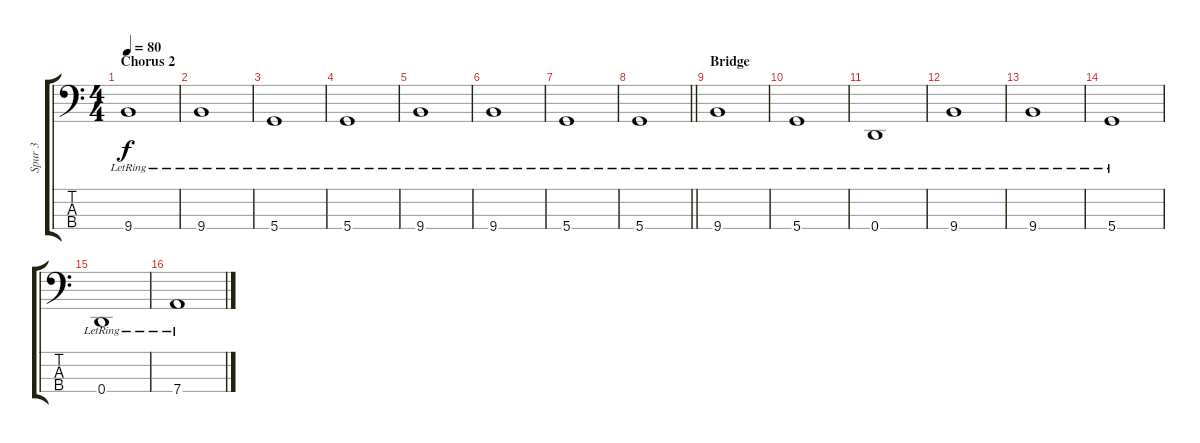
\track ("Spur 3" "Spur 3") {instrument electricbassfinger}
\staff {score tabs}
\tuning (G2 D2 A1 D1) {hide}
\ts (4 4)
\section ("" "Chorus 2")
\tempo 80
\clef f4
\ks c
9.4{lr}.1{dy f} |
9.4{lr}.1 |
5.4{lr}.1 |
5.4{lr}.1 |
9.4{lr}.1 |
9.4{lr}.1 |
5.4{lr}.1 |
\barLineRight lightlight
5.4{lr}.1 |
\section ("" "Bridge")
9.4{lr}.1 |
5.4{lr}.1 |
0.4{lr}.1 |
9.4{lr}.1 |
9.4{lr}.1 |
5.4{lr}.1 |
0.4{lr}.1 |
7.4{lr}.1
